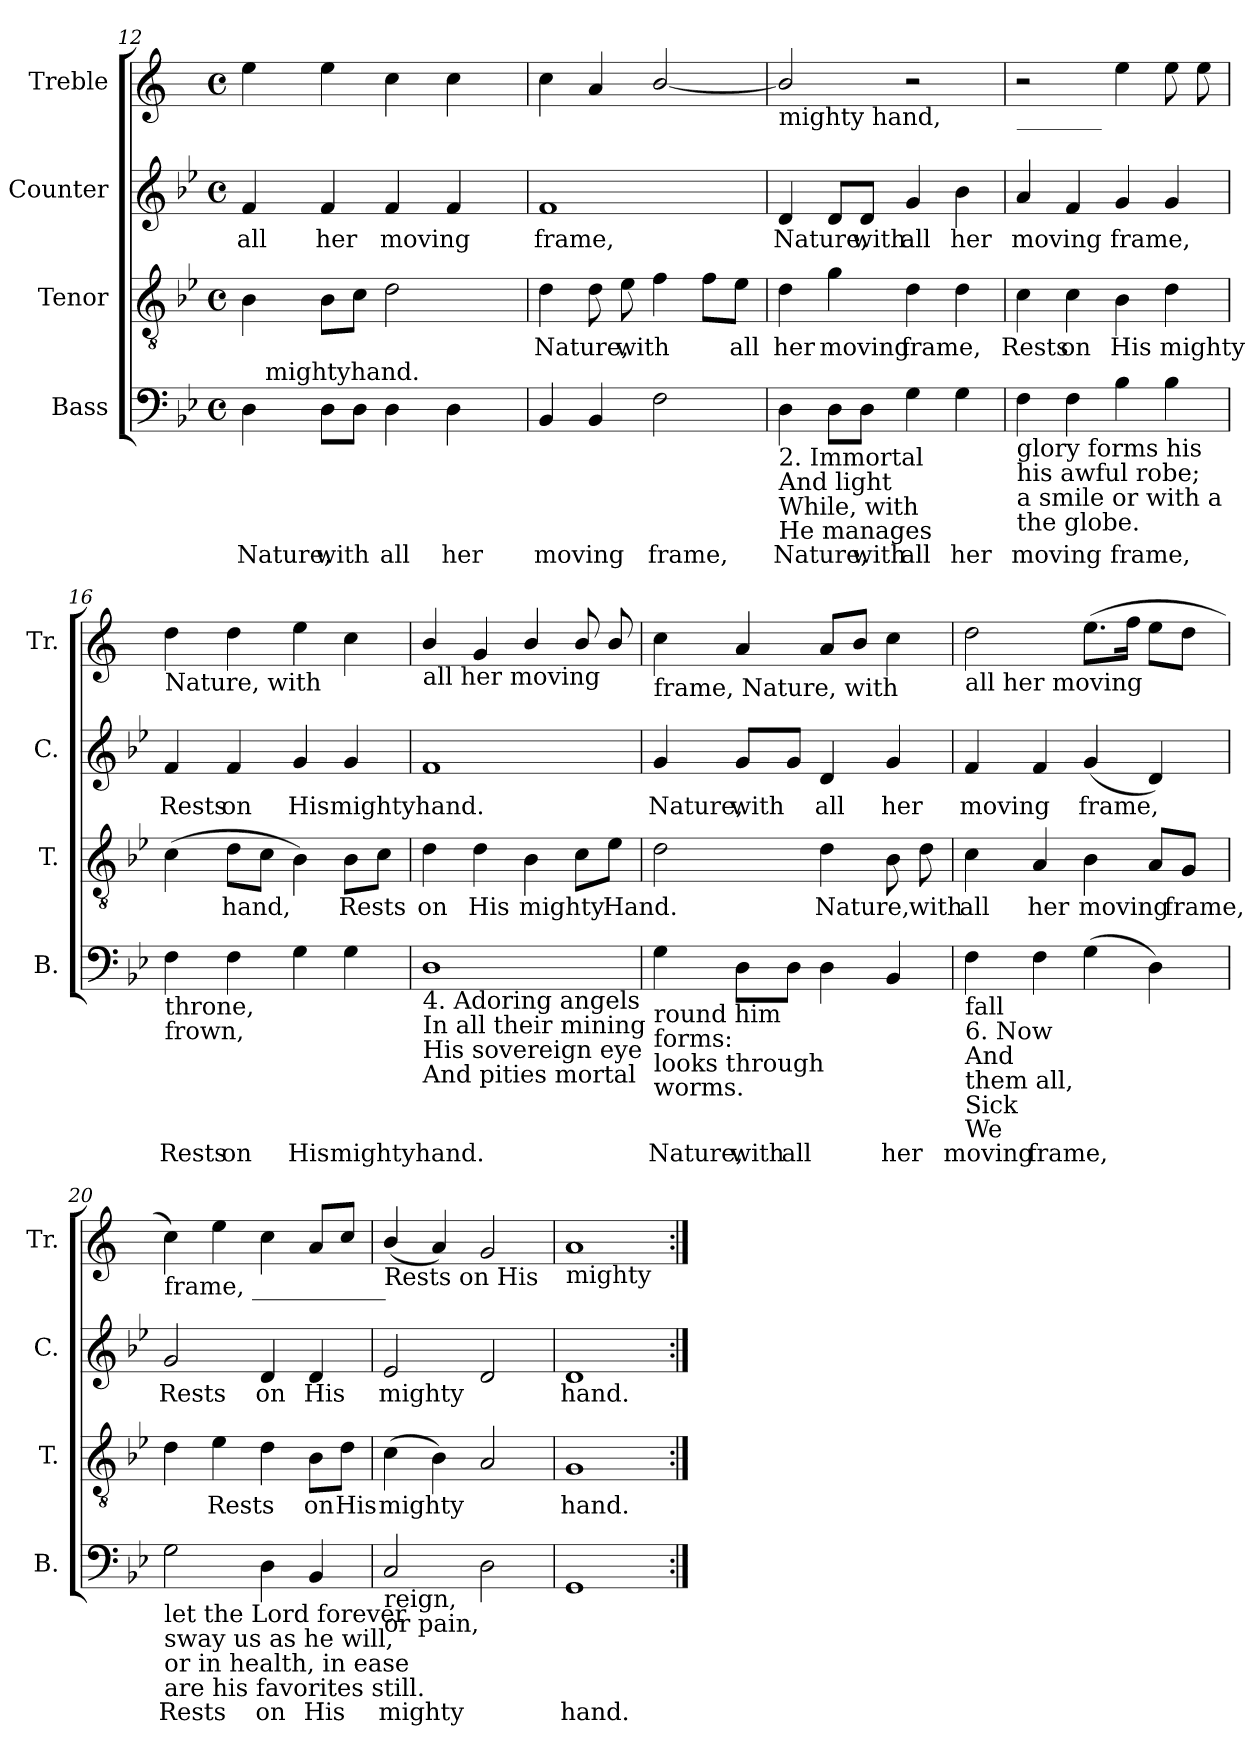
**kern	**text	**kern	**text	**kern	**text	**kern
*part4	*part4	*part3	*part3	*part2	*part2	*part1
*staff4	*staff4	*staff3	*staff3	*staff2	*staff2	*staff1
*I"Bass	*	*I"Tenor	*	*I"Counter	*	*I"Treble
*I'B.	*	*I'T.	*	*I'C.	*	*I'Tr.
*clefF4	*	*clefGv2	*	*clefG2	*	*clefG2
*	*	*	*	*	*	*ITrd1c2
*k[b-e-]	*	*k[b-e-]	*	*k[b-e-]	*	*k[b-e-]
*B-:	*	*B-:	*	*B-:	*	*B-:
*M4/4	*	*M4/4	*	*M4/4	*	*M4/4
*met(c)	*	*met(c)	*	*met(c)	*	*met(c)
=12	=12	=12	=12	=12	=12	=12
!	!LO:LY:b:cj	!	!LO:LY:b:cj	!	!LO:LY:b:rj	!
*^	*	*	*	*	*	*
4D\	32.ryy	Nature,	4B-\	.	4f/	all	4dd\
!	!LO:TX:a:t=mightyhand.	!	!	!	!	!	!
.	2ryy	.	.	.	.	.	.
!	!	!LO:LY:b:cj	!	!LO:LY:b:cj	!	!LO:LY:b:rj	!
8D\L	.	with	8B-\L	.	4f/	her	4dd\
!	!	!LO:LY:b:cj	!	!LO:LY:b:cj	!	!	!
8D\J	.	.	8c\J	.	.	.	.
!	!	!LO:LY:b:cj	!	!LO:LY:b:cj	!	!LO:LY:b:rj	!
4D\	.	all	2d\	.	4f/	moving	4b-\
.	4ryy	.	.	.	.	.	.
!	!	!LO:LY:b:cj	!	!	!	!LO:LY:b:rj	!
4D\	.	her	.	.	4f/	.	4b-\
.	8ryy	.	.	.	.	.	.
.	16ryy	.	.	.	.	.	.
.	64ryy	.	.	.	.	.	.
!!LO:PB:g=z
=13	=13	=13	=13	=13	=13	=13	=13
!	!	!LO:LY:b:cj	!	!LO:LY:b:cj	!	!LO:LY:b:rj	!
*v	*v	*	*	*	*	*	*
4BB-/	moving	4d\	Nature,	1f	frame,	4b-\
!	!LO:LY:b:cj	!	!LO:LY:b:cj	!	!	!
4BB-/	.	8d\	.	.	.	4g/
!	!	!	!LO:LY:b:cj	!	!	!
.	.	8e-\	with	.	.	.
!	!LO:LY:b:cj	!	!LO:LY:b:cj	!	!	!
2F\	frame,	4f\	.	.	.	[<2a/
!	!	!	!LO:LY:b:cj	!	!	!
.	.	8f\L	.	.	.	.
!	!	!	!LO:LY:b:cj	!	!	!
.	.	8e-\J	all	.	.	.
=14	=14	=14	=14	=14	=14	=14
!	!	!	!	!	!	!LO:TX:b:t=mighty hand,
!LO:TX:b:t=2. Immortal	!	!	!	!	!	!
!LO:TX:b:t=And light	!	!	!	!	!	!
!LO:TX:b:t=While, with	!	!	!	!	!	!
!LO:TX:b:t=He manages	!	!	!	!	!	!
!	!LO:LY:b:cj	!	!LO:LY:b:cj	!	!LO:LY:b:rj	!
4D\	Nature,	4d\	her	4d/	Nature,	2a/]
!	!LO:LY:b:cj	!	!LO:LY:b:cj	!	!LO:LY:b:rj	!
8D\L	.	4g\	moving	8d/L	.	.
!	!LO:LY:b:cj	!	!	!	!LO:LY:b:rj	!
8D\J	with	.	.	8d/J	with	.
!	!LO:LY:b:cj	!	!LO:LY:b:cj	!	!LO:LY:b:rj	!
4G\	all	4d\	frame,	4g/	all	2r
!	!LO:LY:b:cj	!	!LO:LY:b:cj	!	!LO:LY:b:rj	!
4G\	her	4d\	.	4b-\	her	.
=15	=15	=15	=15	=15	=15	=15
!	!	!	!	!	!	!LO:TX:b:t=_______
!LO:TX:b:t=glory forms his	!	!	!	!	!	!
!LO:TX:b:t=his awful robe;	!	!	!	!	!	!
!LO:TX:b:t=a smile or with a	!	!	!	!	!	!
!LO:TX:b:t=the globe.	!	!	!	!	!	!
!	!LO:LY:b:cj	!	!LO:LY:b:cj	!	!LO:LY:b:rj	!
4F\	moving	4c\	Rests	4a/	moving	2r
!	!LO:LY:b:cj	!	!LO:LY:b:cj	!	!LO:LY:b:rj	!
4F\	.	4c\	on	4f/	.	.
!	!LO:LY:b:cj	!	!LO:LY:b:cj	!	!LO:LY:b:rj	!
4B-\	frame,	4B-\	His	4g/	frame,	4dd\
!	!LO:LY:b:cj	!	!LO:LY:b:cj	!	!LO:LY:b:rj	!
4B-\	.	4d\	mighty	4g/	.	8dd\
.	.	.	.	.	.	8dd\
=16	=16	=16	=16	=16	=16	=16
!	!	!	!	!	!	!LO:TX:b:t=Nature, with
!LO:TX:b:t=throne,	!	!	!	!	!	!
!LO:TX:b:t=frown,	!	!	!	!	!	!
!	!LO:LY:b:cj	!	!LO:LY:b:cj	!	!LO:LY:b:rj	!
4F\	Rests	(>4c\	.	4f/	Rests	4cc\
!	!LO:LY:b:cj	!	!LO:LY:b:cj	!	!LO:LY:b:rj	!
4F\	on	8d\L	hand,	4f/	on	4cc\
!	!	!	!LO:LY:b:cj	!	!	!
.	.	8c\J	.	.	.	.
!	!LO:LY:b:cj	!	!LO:LY:b:cj	!	!LO:LY:b:rj	!
4G\	His	4B-\)	.	4g/	His	4dd\
!	!LO:LY:b:cj	!	!LO:LY:b:cj	!	!LO:LY:b:rj	!
4G\	mightyhand.	8B-\L	Rests	4g/	mightyhand.	4b-\
!	!	!	!LO:LY:b:cj	!	!	!
.	.	8c\J	.	.	.	.
=17	=17	=17	=17	=17	=17	=17
!	!	!	!	!	!	!LO:TX:b:t=all her moving
!LO:TX:b:t=4. Adoring angels	!	!	!	!	!	!
!LO:TX:b:t=In all their mining	!	!	!	!	!	!
!LO:TX:b:t=His sovereign eye	!	!	!	!	!	!
!LO:TX:b:t=And pities mortal	!	!	!	!	!	!
!	!LO:LY:b:cj	!	!LO:LY:b:cj	!	!LO:LY:b:rj	!
1D	.	4d\	on	1f	.	4a/
!	!	!	!LO:LY:b:cj	!	!	!
.	.	4d\	His	.	.	4f/
!	!	!	!LO:LY:b:cj	!	!	!
.	.	4B-\	mighty	.	.	4a/
!	!	!	!LO:LY:b:cj	!	!	!
.	.	8c\L	.	.	.	8a/
!	!	!	!LO:LY:b:cj	!	!	!
.	.	8e-\J	Hand.	.	.	8a/
=18	=18	=18	=18	=18	=18	=18
!	!	!	!	!	!	!LO:TX:b:t=frame, Nature, with
!LO:TX:b:t=round him	!	!	!	!	!	!
!LO:TX:b:t=forms&colon;	!	!	!	!	!	!
!LO:TX:b:t=looks through	!	!	!	!	!	!
!LO:TX:b:t=worms.	!	!	!	!	!	!
!	!LO:LY:b:cj	!	!LO:LY:b:cj	!	!LO:LY:b:rj	!
4G\	Nature,	2d\	.	4g/	Nature,	4b-\
!	!LO:LY:b:cj	!	!	!	!LO:LY:b:rj	!
8D\L	with	.	.	8g/L	with	4g/
!	!LO:LY:b:cj	!	!	!	!LO:LY:b:rj	!
8D\J	all	.	.	8g/J	.	.
!	!LO:LY:b:cj	!	!LO:LY:b:cj	!	!LO:LY:b:rj	!
4D\	.	4d\	Nature,	4d/	all	8g/L
.	.	.	.	.	.	8a/J
!	!LO:LY:b:cj	!	!LO:LY:b:cj	!	!LO:LY:b:rj	!
4BB-/	her	8B-\	.	4g/	her	4b-\
!	!	!	!LO:LY:b:cj	!	!	!
.	.	8d\	with	.	.	.
=19	=19	=19	=19	=19	=19	=19
!	!	!	!	!	!	!LO:TX:b:t=all her moving
!LO:TX:b:t=fall	!	!	!	!	!	!
!LO:TX:b:t=6. Now	!	!	!	!	!	!
!LO:TX:b:t=And	!	!	!	!	!	!
!LO:TX:b:t=them all,	!	!	!	!	!	!
!LO:TX:b:t=Sick	!	!	!	!	!	!
!LO:TX:b:t=We	!	!	!	!	!	!
!	!LO:LY:b:cj	!	!LO:LY:b:cj	!	!LO:LY:b:rj	!
4F\	moving	4c\	all	4f/	moving	2cc\
!	!LO:LY:b:cj	!	!LO:LY:b:cj	!	!LO:LY:b:rj	!
4F\	frame,	4A/	her	4f/	.	.
!	!LO:LY:b:cj	!	!LO:LY:b:cj	!	!LO:LY:b:rj	!
(>4G\	.	4B-\	moving	(<4g/	frame,	(>8.dd\L
.	.	.	.	.	.	16ee-\J
!	!LO:LY:b:cj	!	!LO:LY:b:cj	!	!LO:LY:b:rj	!
4D\)	.	8A/L	.	4d/)	.	8dd\L
!	!	!	!LO:LY:b:cj	!	!	!
.	.	8G/J	frame,	.	.	8cc\J
=20	=20	=20	=20	=20	=20	=20
!	!	!	!	!	!	!LO:TX:b:t=frame, ___________
!LO:TX:b:t=let the Lord forever	!	!	!	!	!	!
!LO:TX:b:t=sway us as he will,	!	!	!	!	!	!
!LO:TX:b:t=or in health, in ease	!	!	!	!	!	!
!LO:TX:b:t=are his favorites still.	!	!	!	!	!	!
!	!LO:LY:b:cj	!	!LO:LY:b:cj	!	!LO:LY:b:rj	!
2G\	Rests	4d\	.	2g/	Rests	4b-\)
!	!	!	!LO:LY:b:cj	!	!	!
.	.	4e-\	Rests	.	.	4dd\
!	!LO:LY:b:cj	!	!LO:LY:b:cj	!	!LO:LY:b:rj	!
4D\	on	4d\	.	4d/	on	4b-\
!	!LO:LY:b:cj	!	!LO:LY:b:cj	!	!LO:LY:b:rj	!
4BB-/	His	8B-\L	on	4d/	His	8g/L
!	!	!	!LO:LY:b:cj	!	!	!
.	.	8d\J	His	.	.	8b-/J
=21	=21	=21	=21	=21	=21	=21
!	!	!	!	!	!	!LO:TX:b:t=Rests on His
!LO:TX:b:t=reign,	!	!	!	!	!	!
!LO:TX:b:t=or pain,	!	!	!	!	!	!
!	!LO:LY:b:cj	!	!LO:LY:b:cj	!	!LO:LY:b:rj	!
2C/	mighty	(>4c\	mighty	2e-/	mighty	(<4a/
!	!	!	!LO:LY:b:cj	!	!	!
.	.	4B-\)	.	.	.	4g/)
!	!LO:LY:b:cj	!	!LO:LY:b:cj	!	!LO:LY:b:rj	!
2D\	.	2A/	.	2d/	.	2f/
=22	=22	=22	=22	=22	=22	=22
!	!	!	!	!	!	!LO:TX:b:t=mighty
!	!LO:LY:b:cj	!	!LO:LY:b:cj	!	!LO:LY:b:rj	!
1GG	hand.	1G	hand.	1d	hand.	1g
=:|!	=:|!	=:|!	=:|!	=:|!	=:|!	=:|!
*-	*-	*-	*-	*-	*-	*-
